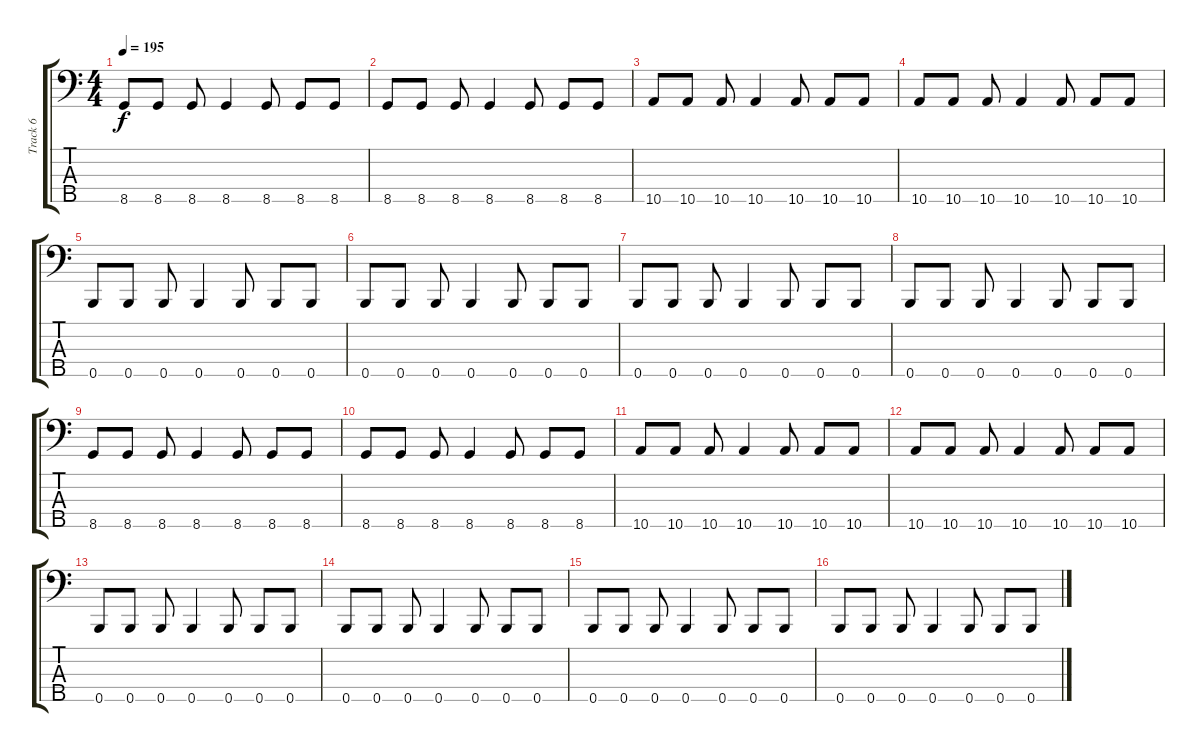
\track ("Track 6" "Track 6") {instrument electricbasspick}
\staff {score tabs}
\tuning (A2 E2 B1 Gb1 B0) {hide}
\ts (4 4)
\tempo 195
\clef f4
\ks c
8.5.8{dy f} 8.5.8 8.5.8 8.5.4 8.5.8 8.5.8 8.5.8 |
8.5.8 8.5.8 8.5.8 8.5.4 8.5.8 8.5.8 8.5.8 |
10.5.8 10.5.8 10.5.8 10.5.4 10.5.8 10.5.8 10.5.8 |
10.5.8 10.5.8 10.5.8 10.5.4 10.5.8 10.5.8 10.5.8 |
0.5.8 0.5.8 0.5.8 0.5.4 0.5.8 0.5.8 0.5.8 |
0.5.8 0.5.8 0.5.8 0.5.4 0.5.8 0.5.8 0.5.8 |
0.5.8 0.5.8 0.5.8 0.5.4 0.5.8 0.5.8 0.5.8 |
0.5.8 0.5.8 0.5.8 0.5.4 0.5.8 0.5.8 0.5.8 |
8.5.8 8.5.8 8.5.8 8.5.4 8.5.8 8.5.8 8.5.8 |
8.5.8 8.5.8 8.5.8 8.5.4 8.5.8 8.5.8 8.5.8 |
10.5.8 10.5.8 10.5.8 10.5.4 10.5.8 10.5.8 10.5.8 |
10.5.8 10.5.8 10.5.8 10.5.4 10.5.8 10.5.8 10.5.8 |
0.5.8 0.5.8 0.5.8 0.5.4 0.5.8 0.5.8 0.5.8 |
0.5.8 0.5.8 0.5.8 0.5.4 0.5.8 0.5.8 0.5.8 |
0.5.8 0.5.8 0.5.8 0.5.4 0.5.8 0.5.8 0.5.8 |
0.5.8 0.5.8 0.5.8 0.5.4 0.5.8 0.5.8 0.5.8
